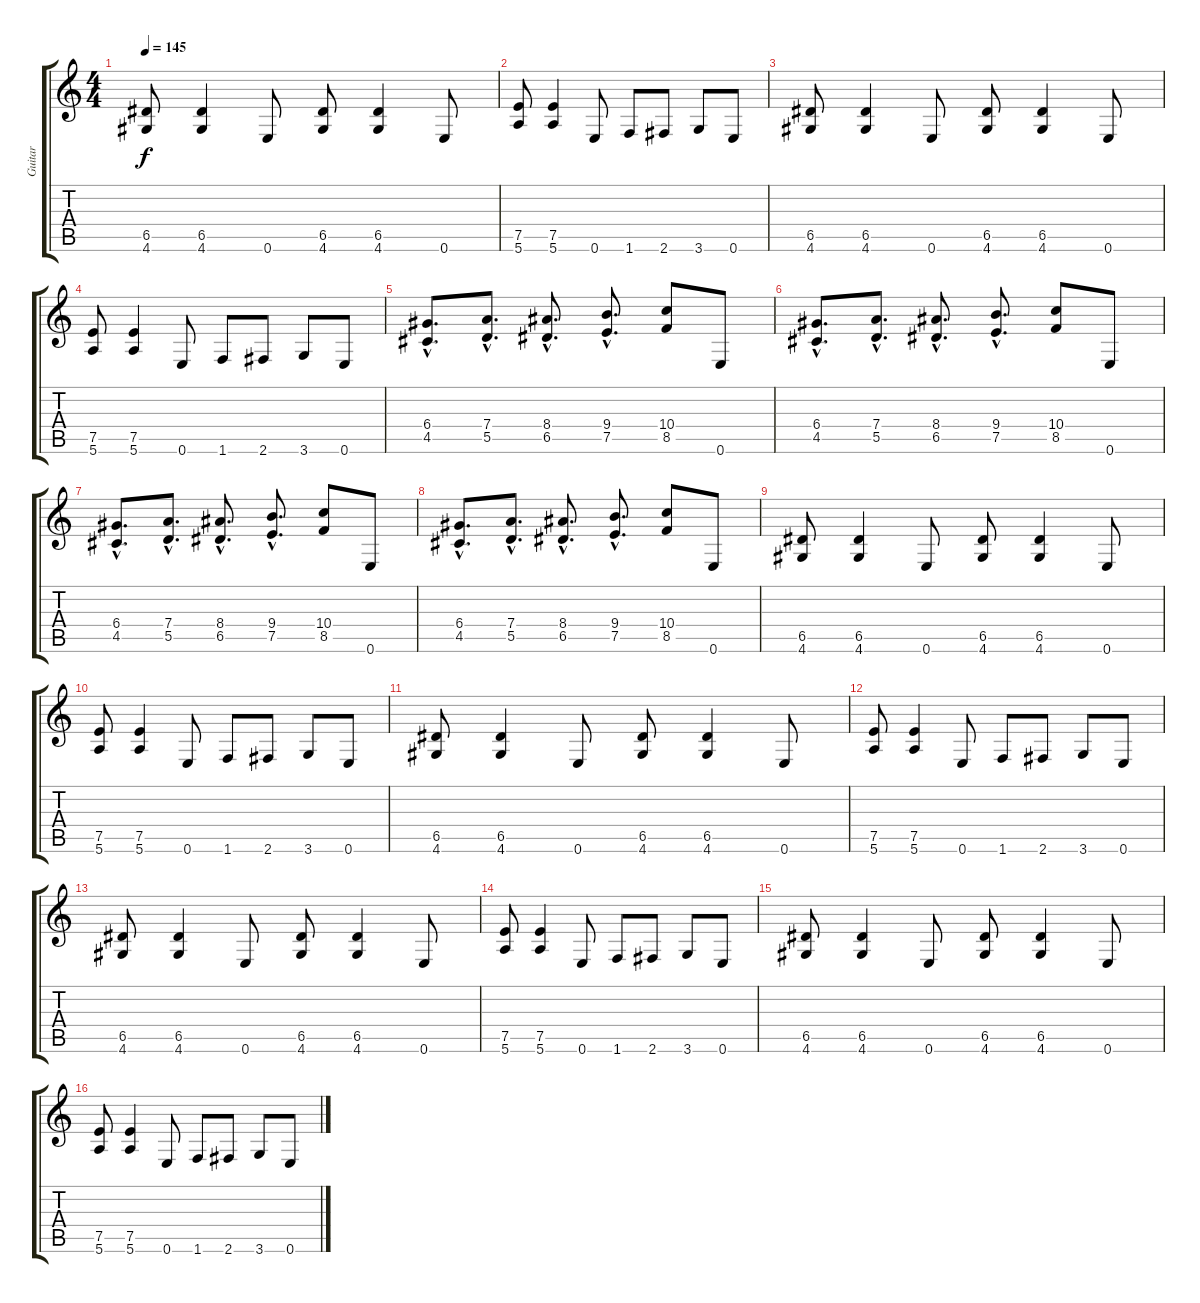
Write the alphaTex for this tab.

\track ("Guitar" "Guitar") {instrument distortionguitar}
\staff {score tabs}
\tuning (E4 B3 G3 D3 A2 E2) {hide}
\ts (4 4)
\tempo 145
\clef g2
\ks c
(6.5 4.6).8{dy f} (6.5 4.6).4 0.6.8 (6.5 4.6).8 (6.5 4.6).4 0.6.8 |
(7.5 5.6).8 (7.5 5.6).4 0.6.8 1.6.8 2.6.8 3.6.8 0.6.8 |
(6.5 4.6).8 (6.5 4.6).4 0.6.8 (6.5 4.6).8 (6.5 4.6).4 0.6.8 |
(7.5 5.6).8 (7.5 5.6).4 0.6.8 1.6.8 2.6.8 3.6.8 0.6.8 |
(6.4{hac} 4.5{hac}).8{d} (7.4{hac} 5.5{hac}).8{d} (8.4{hac} 6.5{hac}).8{d} (9.4{hac} 7.5{hac}).8{d} (10.4 8.5).8 0.6.8 |
(6.4{hac} 4.5{hac}).8{d} (7.4{hac} 5.5{hac}).8{d} (8.4{hac} 6.5{hac}).8{d} (9.4{hac} 7.5{hac}).8{d} (10.4 8.5).8 0.6.8 |
(6.4{hac} 4.5{hac}).8{d} (7.4{hac} 5.5{hac}).8{d} (8.4{hac} 6.5{hac}).8{d} (9.4{hac} 7.5{hac}).8{d} (10.4 8.5).8 0.6.8 |
(6.4{hac} 4.5{hac}).8{d} (7.4{hac} 5.5{hac}).8{d} (8.4{hac} 6.5{hac}).8{d} (9.4{hac} 7.5{hac}).8{d} (10.4 8.5).8 0.6.8 |
(6.5 4.6).8 (6.5 4.6).4 0.6.8 (6.5 4.6).8 (6.5 4.6).4 0.6.8 |
(7.5 5.6).8 (7.5 5.6).4 0.6.8 1.6.8 2.6.8 3.6.8 0.6.8 |
(6.5 4.6).8 (6.5 4.6).4 0.6.8 (6.5 4.6).8 (6.5 4.6).4 0.6.8 |
(7.5 5.6).8 (7.5 5.6).4 0.6.8 1.6.8 2.6.8 3.6.8 0.6.8 |
(6.5 4.6).8 (6.5 4.6).4 0.6.8 (6.5 4.6).8 (6.5 4.6).4 0.6.8 |
(7.5 5.6).8 (7.5 5.6).4 0.6.8 1.6.8 2.6.8 3.6.8 0.6.8 |
(6.5 4.6).8 (6.5 4.6).4 0.6.8 (6.5 4.6).8 (6.5 4.6).4 0.6.8 |
(7.5 5.6).8 (7.5 5.6).4 0.6.8 1.6.8 2.6.8 3.6.8 0.6.8
